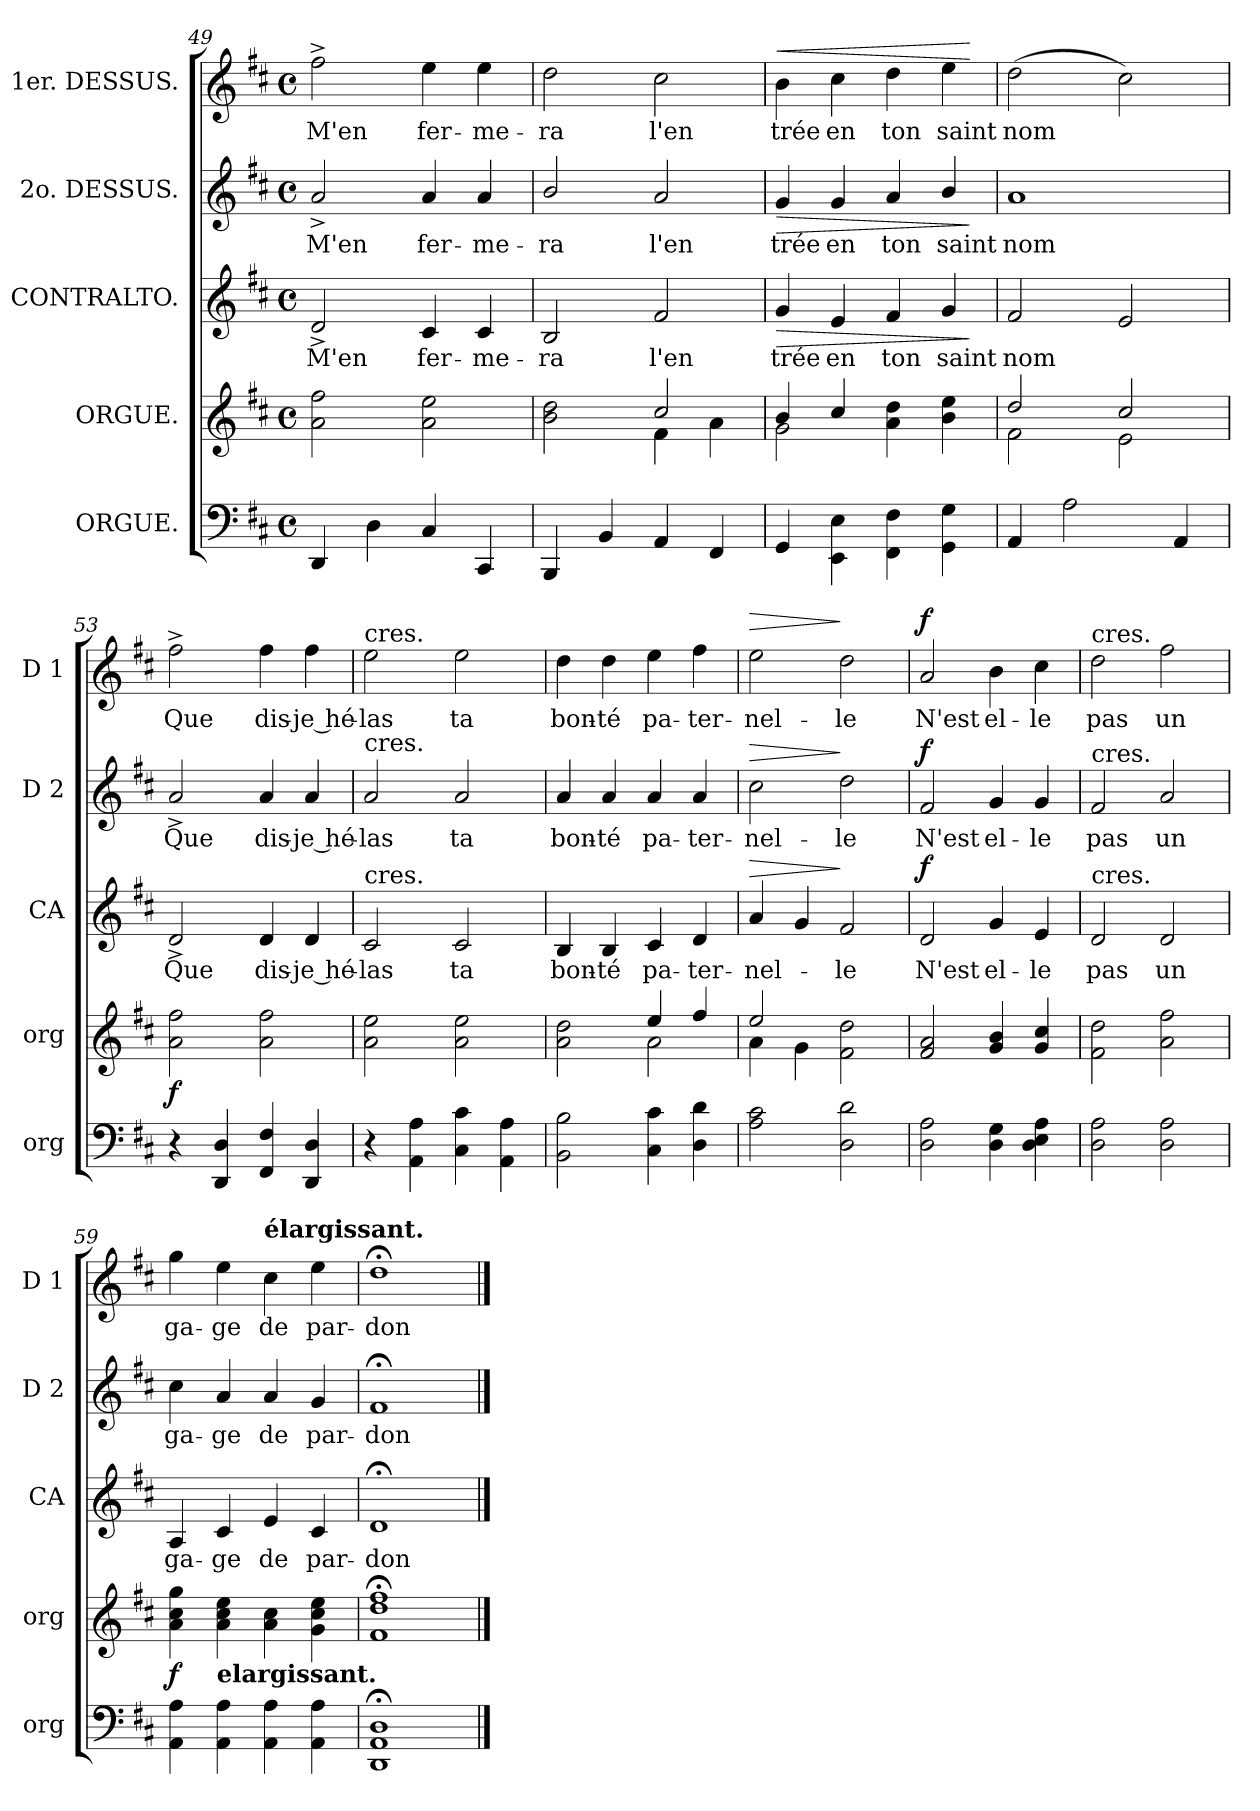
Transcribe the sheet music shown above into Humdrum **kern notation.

**kern	**kern	**dynam	**kern	**text	**dynam	**kern	**text	**dynam	**kern	**text	**dynam
*part5	*part4	*part4	*part3	*part3	*part3	*part2	*part2	*part2	*part1	*part1	*part1
*staff5	*staff4	*staff4	*staff3	*staff3	*staff3	*staff2	*staff2	*staff2	*staff1	*staff1	*staff1
*I"ORGUE.	*I"ORGUE.	*	*I"CONTRALTO.	*	*	*I"2o. DESSUS.	*	*	*I"1er. DESSUS.	*	*
*I'org	*I'org	*	*I'CA	*	*	*I'D 2	*	*	*I'D 1	*	*
*clefF4	*clefG2	*	*clefG2	*	*	*clefG2	*	*	*clefG2	*	*
*k[f#c#]	*k[f#c#]	*	*k[f#c#]	*	*	*k[f#c#]	*	*	*k[f#c#]	*	*
*D:	*D:	*	*D:	*	*	*D:	*	*	*D:	*	*
*M4/4	*M4/4	*	*M4/4	*	*	*M4/4	*	*	*M4/4	*	*
*met(c)	*met(c)	*	*met(c)	*	*	*met(c)	*	*	*met(c)	*	*
=49	=49	=49	=49	=49	=49	=49	=49	=49	=49	=49	=49
4DD/	2a\ 2ff#\	.	2d^>/	M'en	.	2a^>/	M'en	.	2ff#^>\	M'en	.
4D\	.	.	.	.	.	.	.	.	.	.	.
4C#/	2a\ 2ee\	.	4c#/	fer-	.	4a/	fer-	.	4ee\	fer-	.
4CC#/	.	.	4c#/	-me-	.	4a/	-me-	.	4ee\	-me-	.
=50	=50	=50	=50	=50	=50	=50	=50	=50	=50	=50	=50
*	*^	*	*	*	*	*	*	*	*	*	*
4BBB/	2b\ 2dd\	2ryy	.	2B/	-ra	.	2b/	-ra	.	2dd\	-ra	.
4BB/	.	.	.	.	.	.	.	.	.	.	.	.
4AA/	2cc#/	4f#\	.	2f#/	l'en	.	2a/	l'en	.	2cc#\	l'en	.
4FF#/	.	4a\	.	.	.	.	.	.	.	.	.	.
=51	=51	=51	=51	=51	=51	=51	=51	=51	=51	=51	=51	=51
!	!	!	!	!	!	!LO:HP:b	!	!	!LO:HP:b	!	!	!LO:HP:a
4GG/	4b/	2g\	.	4g/	trée	>	4g/	trée	>	4b\	trée	<
4EE\ 4E\	4cc#/	.	.	4e/	en	.	4g/	en	.	4cc#\	en	.
4FF#\ 4F#\	4a\ 4dd\	4ryy	.	4f#/	ton	.	4a/	ton	.	4dd\	ton	.
4GG\ 4G\	4b\ 4ee\	4ryy	.	4g/	saint	.	4b/	saint	.	4ee\	saint	.
*	*v	*v	*	*	*	*	*	*	*	*	*	*
.	.	.	.	.	]	.	.	]	.	.	[
=52	=52	=52	=52	=52	=52	=52	=52	=52	=52	=52	=52
*	*^	*	*	*	*	*	*	*	*	*	*
4AA/	2dd/	2f#\	.	2f#/	nom	.	1a	nom	.	(2dd\	nom	.
2A\	.	.	.	.	.	.	.	.	.	.	.	.
.	2cc#/	2e\	.	2e/	.	.	.	.	.	2cc#\)	.	.
4AA/	.	.	.	.	.	.	.	.	.	.	.	.
*	*v	*v	*	*	*	*	*	*	*	*	*	*
=53	=53	=53	=53	=53	=53	=53	=53	=53	=53	=53	=53
4r	2a\ 2ff#\	f	2d^>/	Que	.	2a^/	Que	.	2ff#^>\	Que	.
4DD/ 4D/	.	.	.	.	.	.	.	.	.	.	.
4FF#/ 4F#/	2a\ 2ff#\	.	4d/	dis-	.	4a/	dis-	.	4ff#\	dis-	.
4DD/ 4D/	.	.	4d/	-je hé-	.	4a/	-je hé-	.	4ff#\	-je hé-	.
=54	=54	=54	=54	=54	=54	=54	=54	=54	=54	=54	=54
!	!	!	!	!	!	!	!	!	!LO:TX:a:t=cres.	!	!
!	!	!	!	!	!	!LO:TX:a:t=cres.	!	!	!	!	!
!	!	!	!LO:TX:a:t=cres.	!	!	!	!	!	!	!	!
4r	2a\ 2ee\	.	2c#/	-las	.	2a/	-las	.	2ee\	-las	.
4AA\ 4A\	.	.	.	.	.	.	.	.	.	.	.
4C#\ 4c#\	2a\ 2ee\	.	2c#/	ta	.	2a/	ta	.	2ee\	ta	.
4AA\ 4A\	.	.	.	.	.	.	.	.	.	.	.
=55	=55	=55	=55	=55	=55	=55	=55	=55	=55	=55	=55
*	*^	*	*	*	*	*	*	*	*	*	*
2BB\ 2B\	2a\ 2dd\	2ryy	.	4B/	bon-	.	4a/	bon-	.	4dd\	bon-	.
.	.	.	.	4B/	-té	.	4a/	-té	.	4dd\	-té	.
4C#\ 4c#\	4ee/	2a\	.	4c#/	pa-	.	4a/	pa-	.	4ee\	pa-	.
4D\ 4d\	4ff#/	.	.	4d/	-ter-	.	4a/	-ter-	.	4ff#\	-ter-	.
=56	=56	=56	=56	=56	=56	=56	=56	=56	=56	=56	=56	=56
!	!	!	!	!	!	!LO:HP:a	!	!	!LO:HP:a	!	!	!LO:HP:a
2A\ 2c#\	2ee/	4a\	.	4a/	-nel-	>	2cc#\	-nel-	>	2ee\	-nel-	>
.	.	4g\	.	4g/	.	.	.	.	.	.	.	.
2D\ 2d\	2f#\ 2dd\	2ryy	.	2f#/	-le	]	2dd\	-le	]	2dd\	-le	]
=57	=57	=57	=57	=57	=57	=57	=57	=57	=57	=57	=57	=57
!	!	!	!	!	!	!LO:DY:a	!	!	!LO:DY:a	!	!	!LO:DY:a
*	*v	*v	*	*	*	*	*	*	*	*	*	*
2D\ 2A\	2f#/ 2a/	.	2d/	N'est	f	2f#/	N'est	f	2a/	N'est	f
4D\ 4G\	4g/ 4b/	.	4g/	el-	.	4g/	el-	.	4b\	el-	.
4D\ 4E\ 4A\	4g/ 4cc#/	.	4e/	-le	.	4g/	-le	.	4cc#\	-le	.
=58	=58	=58	=58	=58	=58	=58	=58	=58	=58	=58	=58
!	!	!	!	!	!	!	!	!	!LO:TX:a:t=cres.	!	!
!	!	!	!	!	!	!LO:TX:a:t=cres.	!	!	!	!	!
!	!	!	!LO:TX:a:t=cres.	!	!	!	!	!	!	!	!
2D\ 2A\	2f#\ 2dd\	.	2d/	pas	.	2f#/	pas	.	2dd\	pas	.
2D\ 2A\	2a\ 2ff#\	.	2d/	un	.	2a/	un	.	2ff#\	un	.
=59	=59	=59	=59	=59	=59	=59	=59	=59	=59	=59	=59
4AA\ 4A\	4a\ 4cc#\ 4gg\	f	4A/	ga-	.	4cc#\	ga-	.	4gg\	ga-	.
!	!LO:TX:b:B:t=elargissant.	!	!	!	!	!	!	!	!	!	!
4AA\ 4A\	4a\ 4cc#\ 4ee\	.	4c#/	-ge	.	4a/	-ge	.	4ee\	-ge	.
!	!	!	!	!	!	!	!	!	!LO:TX:a:B:t=élargissant.	!	!
4AA\ 4A\	4a\ 4cc#\	.	4e/	de	.	4a/	de	.	4cc#\	de	.
4AA\ 4A\	4g\ 4cc#\ 4ee\	.	4c#/	par-	.	4g/	par-	.	4ee\	par-	.
=60	=60	=60	=60	=60	=60	=60	=60	=60	=60	=60	=60
1DD;< 1AA;< 1D;<	1f#; 1dd; 1ff#;	.	1d;<	-don	.	1f#;<	-don	.	1dd;<	-don	.
==	==	==	==	==	==	==	==	==	==	==	==
*-	*-	*-	*-	*-	*-	*-	*-	*-	*-	*-	*-
